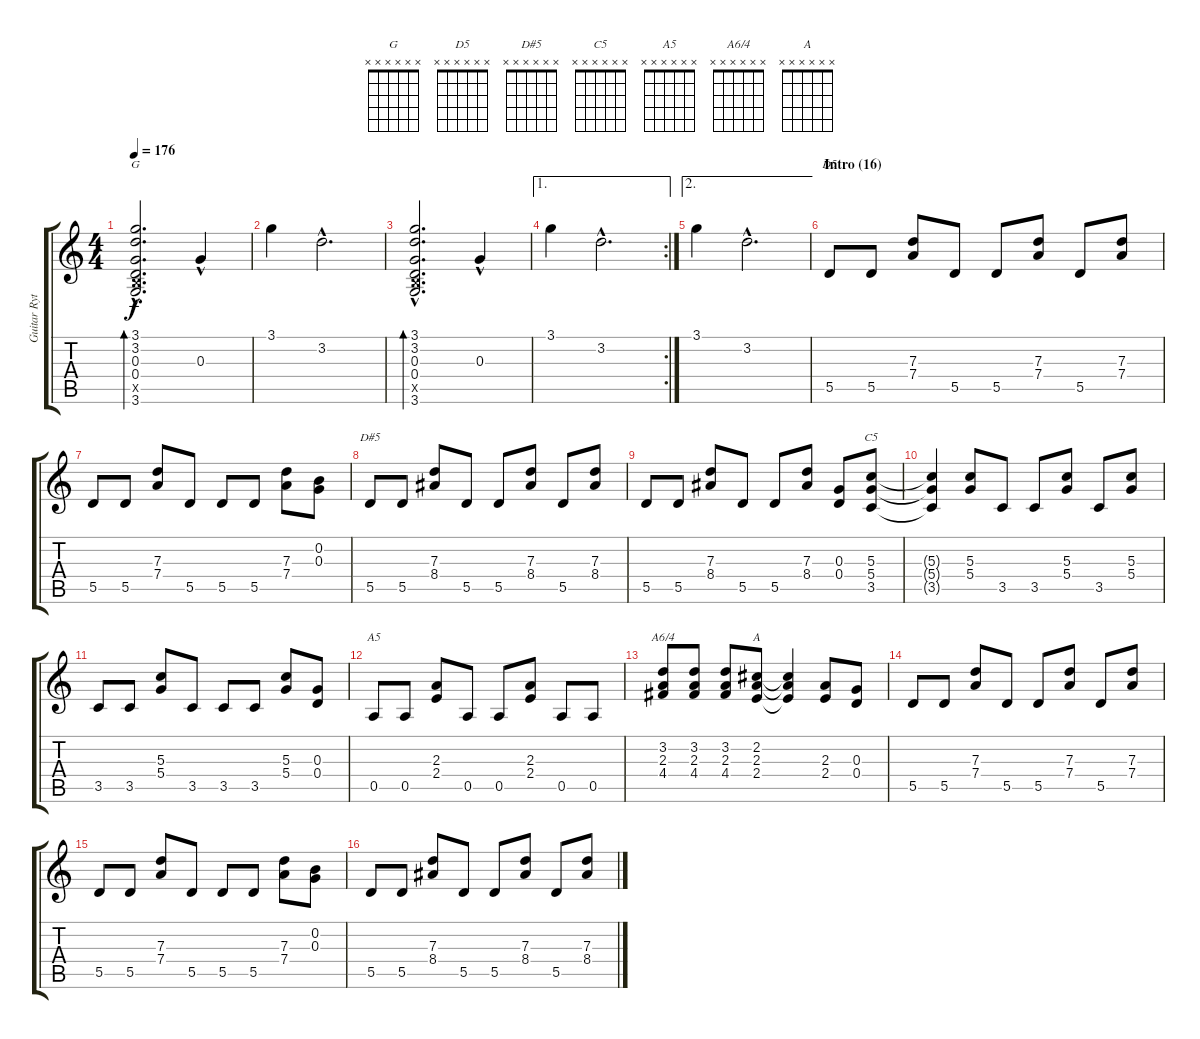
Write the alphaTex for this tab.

\track ("Guitar Rythm 1" "Guitar Ryt") {instrument overdrivenguitar}
\staff {score tabs}
\tuning (E4 B3 G3 D3 A2 E2) {hide}
\chord ("G" x x x x x x)
\chord ("D5" x x x x x x)
\chord ("D#5" x x x x x x)
\chord ("C5" x x x x x x)
\chord ("A5" x x x x x x)
\chord ("A6/4" x x x x x x)
\chord ("A" x x x x x x)
\ts (4 4)
\tempo 176
\clef g2
\ks c
(3.1{hac} 3.2{hac} 0.3{hac} 0.4{hac} 2.5{hac x} 3.6{hac}).2{d bd 240 ch "G" dy f} 0.3{hac}.4 |
3.1.4 3.2{hac}.2{d} |
(3.1{hac} 3.2{hac} 0.3{hac} 0.4{hac} 2.5{hac x} 3.6{hac}).2{d bd 240} 0.3{hac}.4 |
\ae 1
\rc 2
3.1.4 3.2{hac}.2{d} |
\ae 2
3.1.4 3.2{hac}.2{d} |
\section ("" "Intro (16)")
5.5.8{ch "D5" balance 8} 5.5.8 (7.3 7.4).8 5.5.8 5.5.8 (7.3 7.4).8 5.5.8 (7.3 7.4).8 |
5.5.8 5.5.8 (7.3 7.4).8 5.5.8 5.5.8 5.5.8 (7.3 7.4).8 (0.2 0.3).8 |
5.5.8{ch "D#5"} 5.5.8 (7.3 8.4).8 5.5.8 5.5.8 (7.3 8.4).8 5.5.8 (7.3 8.4).8 |
5.5.8 5.5.8 (7.3 8.4).8 5.5.8 5.5.8 (7.3 8.4).8 (0.3 0.4).8 (5.3 5.4 3.5).8{ch "C5"} |
(5.3{t} 5.4{t} 3.5{t}).4 (5.3 5.4).8 3.5.8 3.5.8 (5.3 5.4).8 3.5.8 (5.3 5.4).8 |
3.5.8 3.5.8 (5.3 5.4).8 3.5.8 3.5.8 3.5.8 (5.3 5.4).8 (0.3 0.4).8 |
0.5.8{ch "A5"} 0.5.8 (2.3 2.4).8 0.5.8 0.5.8 (2.3 2.4).8 0.5.8 0.5.8 |
(3.2 2.3 4.4).8{ch "A6/4"} (3.2 2.3 4.4).8 (3.2 2.3 4.4).8 (2.2 2.3 2.4).8{ch "A"} (2.2{t} 2.3{t} 2.4{t}).4 (2.3 2.4).8 (0.3 0.4).8 |
5.5.8{balance 16} 5.5.8 (7.3 7.4).8 5.5.8 5.5.8 (7.3 7.4).8 5.5.8 (7.3 7.4).8 |
5.5.8 5.5.8 (7.3 7.4).8 5.5.8 5.5.8 5.5.8 (7.3 7.4).8 (0.2 0.3).8 |
5.5.8 5.5.8 (7.3 8.4).8 5.5.8 5.5.8 (7.3 8.4).8 5.5.8 (7.3 8.4).8
